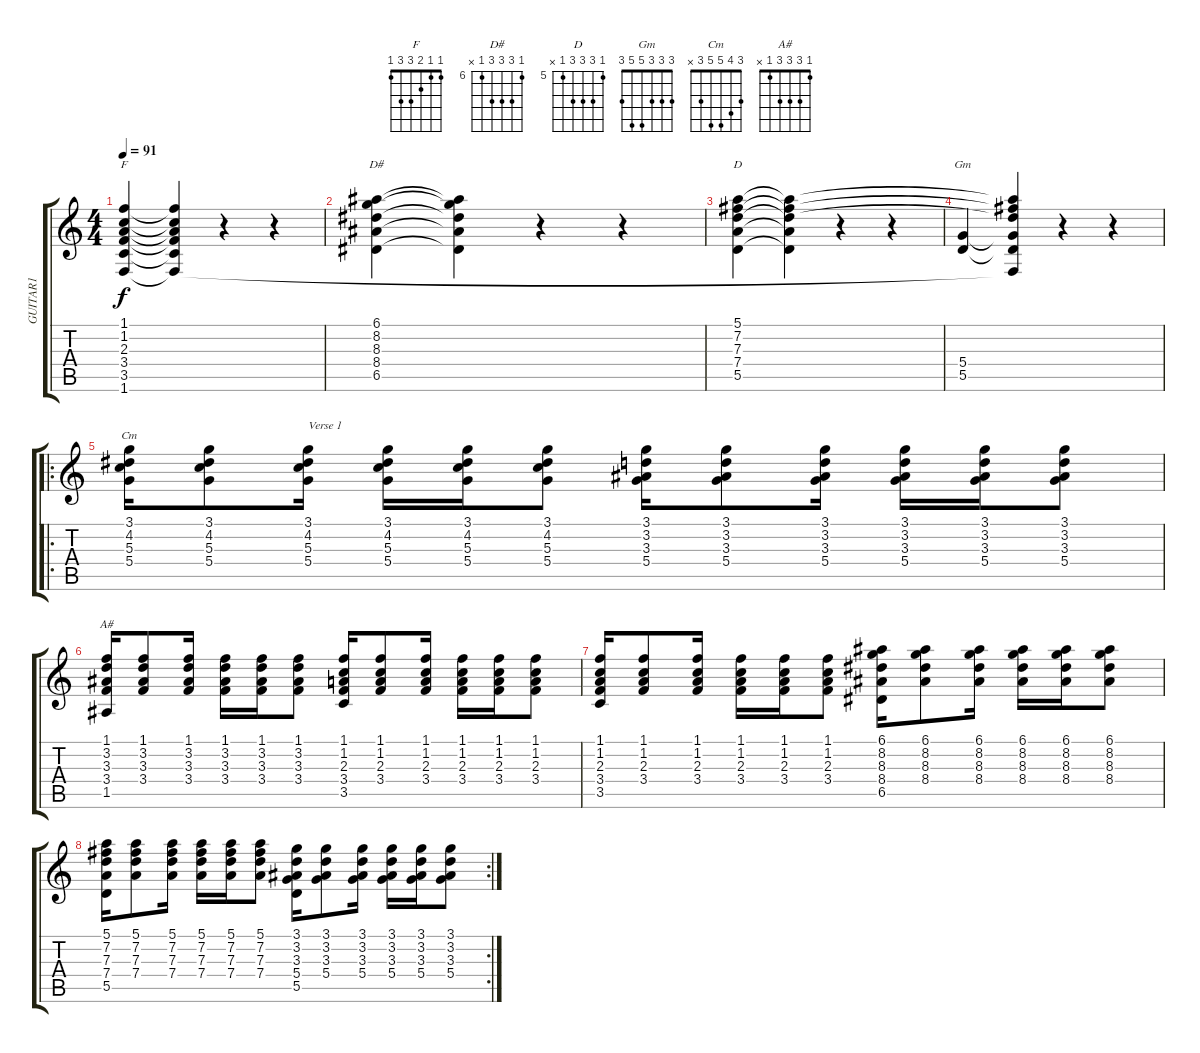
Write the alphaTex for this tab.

\track ("GUITAR1" "GUITAR1") {instrument overdrivenguitar}
\staff {score tabs}
\tuning (E4 B3 G3 D3 A2 E2) {hide}
\chord ("F" 1 1 2 3 3 1)
\chord ("D#" 6 8 8 8 6 x) {firstfret 6}
\chord ("D" 5 7 7 7 5 x) {firstfret 5}
\chord ("Gm" 3 3 3 5 5 3)
\chord ("Cm" 3 4 5 5 3 x)
\chord ("A#" 1 3 3 3 1 x)
\ts (4 4)
\tempo 91
\clef g2
\ks c
(1.1 1.2 2.3 3.4 3.5 1.6).4{ch "F" dy f} (1.1{t} 1.2{t} 2.3{t} 3.4{t} 3.5{t} 1.6{t}).4 r.4 r.4 |
(6.1 8.2 8.3 8.4 6.5).4{ch "D#"} (6.1{t} 8.2{t} 8.3{t} 8.4{t} 6.5{t}).4 r.4 r.4 |
(5.1 7.2 7.3 7.4 5.5).4{ch "D"} (5.1{t} 7.2{t} 7.3{t} 7.4{t} 5.5{t}).4 r.4 r.4 |
(5.4 5.5).4{ch "Gm"} (5.1{t} 7.2{t} 7.3{t} 5.4{t} 5.5{t} 1.6{t}).4 r.4 r.4 |
\ro
(3.1 4.2 5.3 5.4).16{ch "Cm"} (3.1 4.2 5.3 5.4).8 (3.1 4.2 5.3 5.4).16{txt "Verse 1"} (3.1 4.2 5.3 5.4).16 (3.1 4.2 5.3 5.4).16 (3.1 4.2 5.3 5.4).8 (3.1 3.2 3.3 5.4).16 (3.1 3.2 3.3 5.4).8 (3.1 3.2 3.3 5.4).16 (3.1 3.2 3.3 5.4).16 (3.1 3.2 3.3 5.4).16 (3.1 3.2 3.3 5.4).8 |
(1.1 3.2 3.3 3.4 1.5).16{ch "A#"} (1.1 3.2 3.3 3.4).8 (1.1 3.2 3.3 3.4).16 (1.1 3.2 3.3 3.4).16 (1.1 3.2 3.3 3.4).16 (1.1 3.2 3.3 3.4).8 (1.1 1.2 2.3 3.4 3.5).16 (1.1 1.2 2.3 3.4).8 (1.1 1.2 2.3 3.4).16 (1.1 1.2 2.3 3.4).16 (1.1 1.2 2.3 3.4).16 (1.1 1.2 2.3 3.4).8 |
(1.1 1.2 2.3 3.4 3.5).16 (1.1 1.2 2.3 3.4).8 (1.1 1.2 2.3 3.4).16 (1.1 1.2 2.3 3.4).16 (1.1 1.2 2.3 3.4).16 (1.1 1.2 2.3 3.4).8 (6.1 8.2 8.3 8.4 6.5).16 (6.1 8.2 8.3 8.4).8 (6.1 8.2 8.3 8.4).16 (6.1 8.2 8.3 8.4).16 (6.1 8.2 8.3 8.4).16 (6.1 8.2 8.3 8.4).8 |
\rc 2
(5.1 7.2 7.3 7.4 5.5).16 (5.1 7.2 7.3 7.4).8 (5.1 7.2 7.3 7.4).16 (5.1 7.2 7.3 7.4).16 (5.1 7.2 7.3 7.4).16 (5.1 7.2 7.3 7.4).8 (3.1 3.2 3.3 5.4 5.5).16 (3.1 3.2 3.3 5.4).8 (3.1 3.2 3.3 5.4).16 (3.1 3.2 3.3 5.4).16 (3.1 3.2 3.3 5.4).16 (3.1 3.2 3.3 5.4).8
